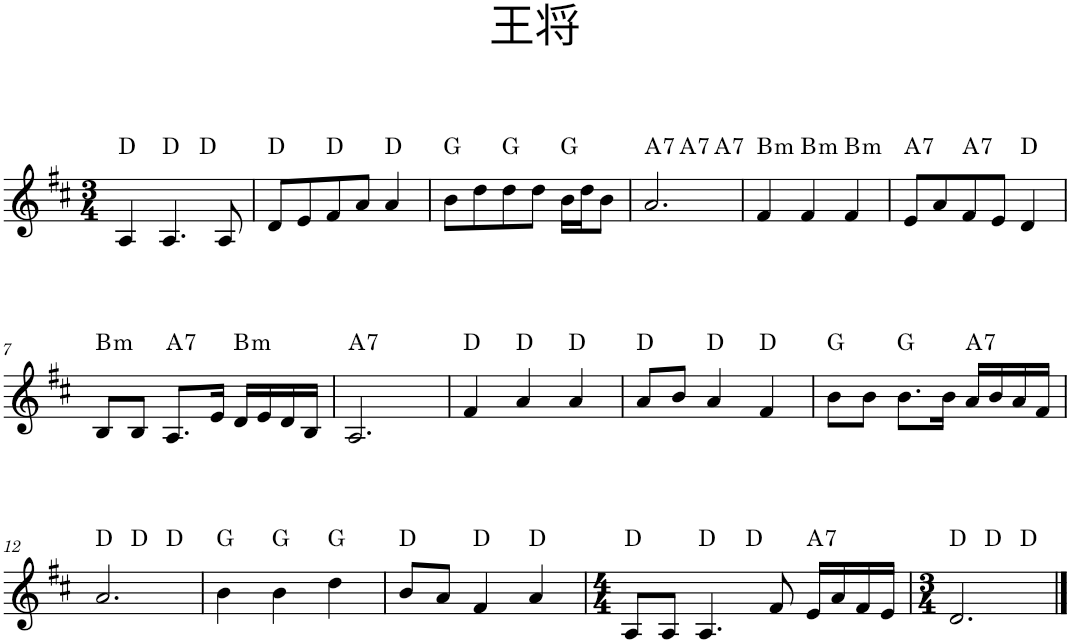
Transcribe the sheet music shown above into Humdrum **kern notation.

**kern	**harte
*part1	*part1
*staff1	*
*I"Piano	*
*I'Pno.	*
*clefG2	*
*k[f#c#]	*
*M3/4	*
=1	=1
*^	*
4A/	2ryy	D:maj
4.A/	.	D:maj
.	4ryy	D:maj
8A/	.	.
*v	*v	*
=2	=2
8d/L	D:maj
8e/	.
8f#/	D:maj
8a/J	.
4a/	D:maj
=3	=3
8b\L	G:maj
8dd\	.
8dd\	G:maj
8dd\J	.
16b\LL	G:maj
16dd\J	.
8b\J	.
=4	=4
!	!LO:H:kt=7
*^	*
*	*^	*
2.a/	4ryy	2ryy	A:7
!	!	!	!LO:H:kt=7
.	2ryy	.	A:7
!	!	!	!LO:H:kt=7
.	.	4ryy	A:7
=5	=5	=5	=5
!	!	!	!LO:H:kt=m
*v	*v	*v	*
4f#/	B:min
!	!LO:H:kt=m
4f#/	B:min
!	!LO:H:kt=m
4f#/	B:min
=6	=6
!	!LO:H:kt=7
8e/L	A:7
8a/	.
!	!LO:H:kt=7
8f#/	A:7
8e/J	.
4d/	D:maj
!!LO:LB:g=z
=7	=7
!	!LO:H:kt=m
8B/L	B:min
8B/J	.
!	!LO:H:kt=7
8.A/L	A:7
16e/Jk	.
!	!LO:H:kt=m
16d/LL	B:min
16e/	.
16d/	.
16B/JJ	.
=8	=8
!	!LO:H:kt=7
2.A/	A:7
=9	=9
4f#/	D:maj
4a/	D:maj
4a/	D:maj
=10	=10
8a/L	D:maj
8b/J	.
4a/	D:maj
4f#/	D:maj
=11	=11
8b\L	G:maj
8b\J	.
8.b\L	G:maj
16b\Jk	.
!	!LO:H:kt=7
16a/LL	A:7
16b/	.
16a/	.
16f#/JJ	.
!!LO:LB:g=z
=12	=12
*^	*
*	*^	*
2.a/	4ryy	2ryy	D:maj
.	2ryy	.	D:maj
.	.	4ryy	D:maj
*v	*v	*v	*
=13	=13
4b\	G:maj
4b\	G:maj
4dd\	G:maj
=14	=14
8b/L	D:maj
8a/J	.
4f#/	D:maj
4a/	D:maj
=15	=15
*M4/4	*
*^	*
8A/L	2ryy	D:maj
8A/J	.	.
4.A/	.	D:maj
.	2ryy	D:maj
8f#/	.	.
!	!	!LO:H:kt=7
16e/LL	.	A:7
16a/	.	.
16f#/	.	.
16e/JJ	.	.
*v	*v	*
=16	=16
*M3/4	*
*^	*
*	*^	*
2.d/	4ryy	2ryy	D:maj
.	2ryy	.	D:maj
.	.	4ryy	D:maj
*v	*v	*v	*
==	==
*-	*-
